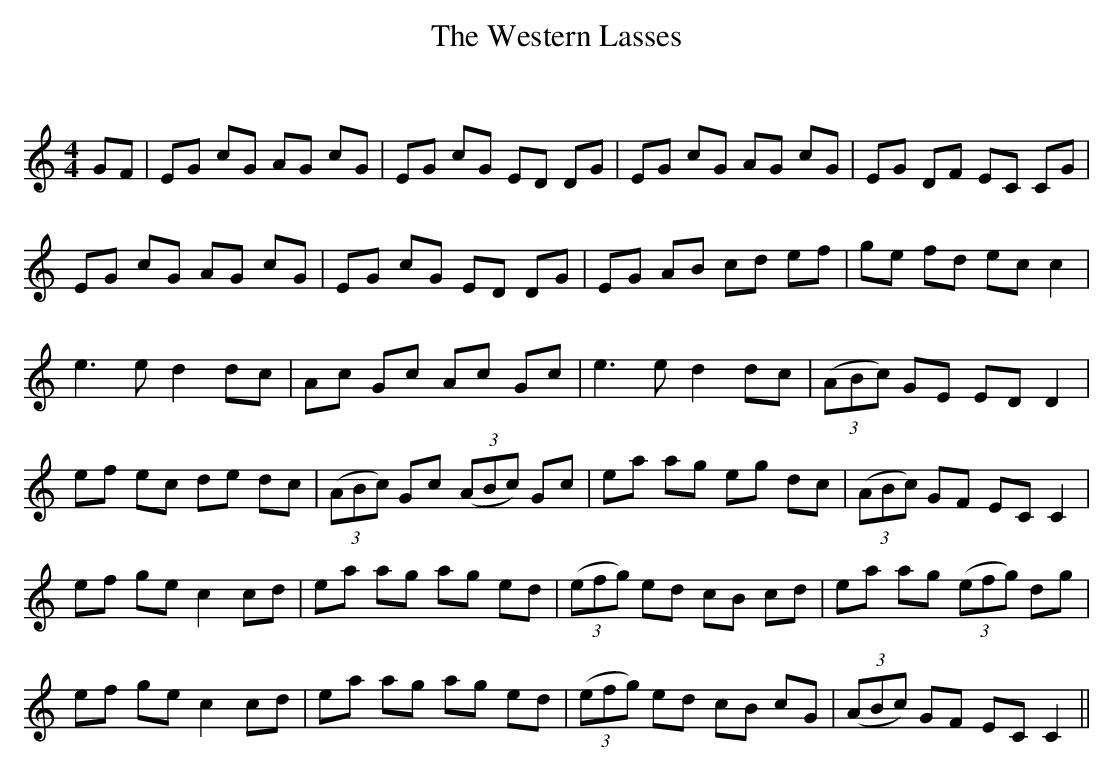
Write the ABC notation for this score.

X:1
T: The Western Lasses
C:
Q: 232
K:C
M:4/4
L:1/8
GF|EG cG AG cG|EG cG ED DG|EG cG AG cG|EG DF EC CG|
EG cG AG cG|EG cG ED DG|EG AB cd ef|ge fd ec c2|
e3e d2 dc|Ac Gc Ac Gc|e3e d2 dc|((3ABc) GE ED D2|
ef ec de dc|((3ABc) Gc ((3ABc) Gc|ea ag eg dc|((3ABc) GF EC C2|
ef ge c2 cd|ea ag ag ed|((3efg) ed cB cd|ea ag ((3efg) dg|
ef ge c2 cd|ea ag ag ed|((3efg) ed cB cG|((3ABc) GF EC C2||
